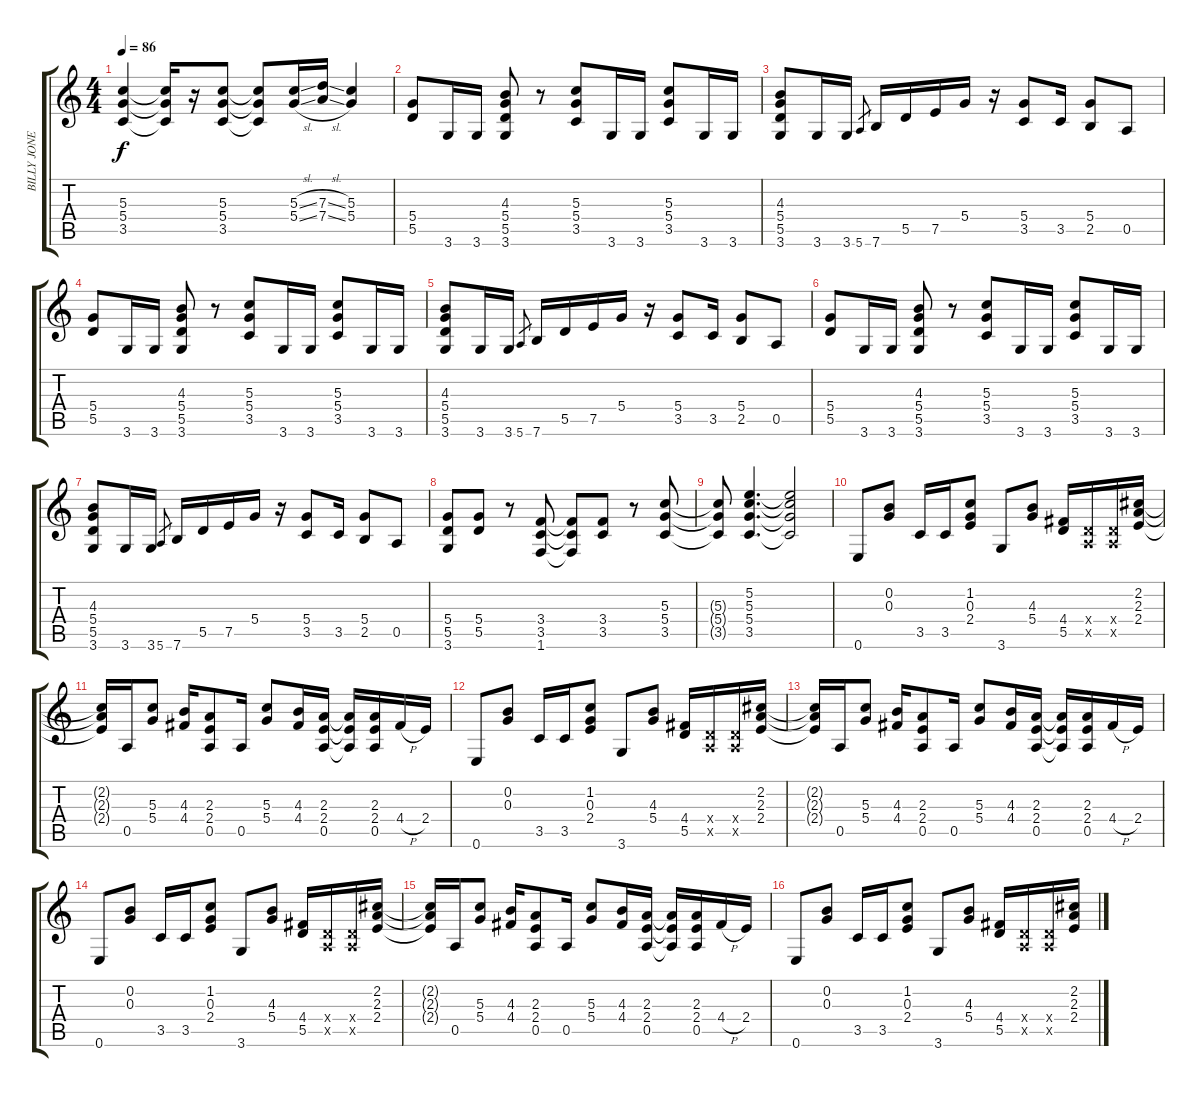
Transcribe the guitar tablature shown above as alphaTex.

\track ("BILLY JONES" "BILLY JONE") {instrument electricguitarclean}
\staff {score tabs}
\tuning (E4 B3 G3 D3 A2 E2) {hide}
\ts (4 4)
\tempo 86
\clef g2
\ks c
(5.3 5.4 3.5).4{dy f} (5.3{t} 5.4{t} 3.5{t}).16 r.16 (5.3 5.4 3.5).8 (5.3{t} 5.4{t} 3.5{t}).8 (5.3{sl} 5.4{sl}).16 (7.3{sl} 7.4{sl}).16 (5.3 5.4).4 |
(5.4 5.5).8 3.6.16 3.6.16 (4.3 5.4 5.5 3.6).8 r.8 (5.3 5.4 3.5).8 3.6.16 3.6.16 (5.3 5.4 3.5).8 3.6.16 3.6.16 |
(4.3 5.4 5.5 3.6).8 3.6.16 3.6.16 5.6.8{gr} 7.6.16 5.5.16 7.5.16 5.4.16 r.16 (5.4 3.5).8 3.5.16 (5.4 2.5).8 0.5.8 |
(5.4 5.5).8 3.6.16 3.6.16 (4.3 5.4 5.5 3.6).8 r.8 (5.3 5.4 3.5).8 3.6.16 3.6.16 (5.3 5.4 3.5).8 3.6.16 3.6.16 |
(4.3 5.4 5.5 3.6).8 3.6.16 3.6.16 5.6.8{gr} 7.6.16 5.5.16 7.5.16 5.4.16 r.16 (5.4 3.5).8 3.5.16 (5.4 2.5).8 0.5.8 |
(5.4 5.5).8 3.6.16 3.6.16 (4.3 5.4 5.5 3.6).8 r.8 (5.3 5.4 3.5).8 3.6.16 3.6.16 (5.3 5.4 3.5).8 3.6.16 3.6.16 |
(4.3 5.4 5.5 3.6).8 3.6.16 3.6.16 5.6.8{gr} 7.6.16 5.5.16 7.5.16 5.4.16 r.16 (5.4 3.5).8 3.5.16 (5.4 2.5).8 0.5.8 |
(5.4 5.5 3.6).8 (5.4 5.5).8 r.8 (3.4 3.5 1.6).8 (3.4{t} 3.5{t} 1.6{t}).8 (3.4 3.5).8 r.8 (5.3 5.4 3.5).8 |
(5.3{t} 5.4{t} 3.5{t}).8 (5.2 5.3 5.4 3.5).4{d} (5.2{t} 5.3{t} 5.4{t} 3.5{t}).2 |
0.6.8 (0.2 0.3).8 3.5.16 3.5.16 (1.2 0.3 2.4).8 3.6.8 (4.3 5.4).8 (4.4 5.5).16 (0.4{x} 0.5{x}).16 (0.4{x} 0.5{x}).16 (2.2 2.3 2.4).16 |
(2.2{t} 2.3{t} 2.4{t}).16 0.5.16 (5.3 5.4).8 (4.3 4.4).16 (2.3 2.4 0.5).8 0.5.16 (5.3 5.4).8 (4.3 4.4).16 (2.3 2.4 0.5).16 (2.3{t} 2.4{t} 0.5{t}).16 (2.3 2.4 0.5).16 4.4{h}.16 2.4.16 |
0.6.8 (0.2 0.3).8 3.5.16 3.5.16 (1.2 0.3 2.4).8 3.6.8 (4.3 5.4).8 (4.4 5.5).16 (0.4{x} 0.5{x}).16 (0.4{x} 0.5{x}).16 (2.2 2.3 2.4).16 |
(2.2{t} 2.3{t} 2.4{t}).16 0.5.16 (5.3 5.4).8 (4.3 4.4).16 (2.3 2.4 0.5).8 0.5.16 (5.3 5.4).8 (4.3 4.4).16 (2.3 2.4 0.5).16 (2.3{t} 2.4{t} 0.5{t}).16 (2.3 2.4 0.5).16 4.4{h}.16 2.4.16 |
0.6.8 (0.2 0.3).8 3.5.16 3.5.16 (1.2 0.3 2.4).8 3.6.8 (4.3 5.4).8 (4.4 5.5).16 (0.4{x} 0.5{x}).16 (0.4{x} 0.5{x}).16 (2.2 2.3 2.4).16 |
(2.2{t} 2.3{t} 2.4{t}).16 0.5.16 (5.3 5.4).8 (4.3 4.4).16 (2.3 2.4 0.5).8 0.5.16 (5.3 5.4).8 (4.3 4.4).16 (2.3 2.4 0.5).16 (2.3{t} 2.4{t} 0.5{t}).16 (2.3 2.4 0.5).16 4.4{h}.16 2.4.16 |
0.6.8 (0.2 0.3).8 3.5.16 3.5.16 (1.2 0.3 2.4).8 3.6.8 (4.3 5.4).8 (4.4 5.5).16 (0.4{x} 0.5{x}).16 (0.4{x} 0.5{x}).16 (2.2 2.3 2.4).16
